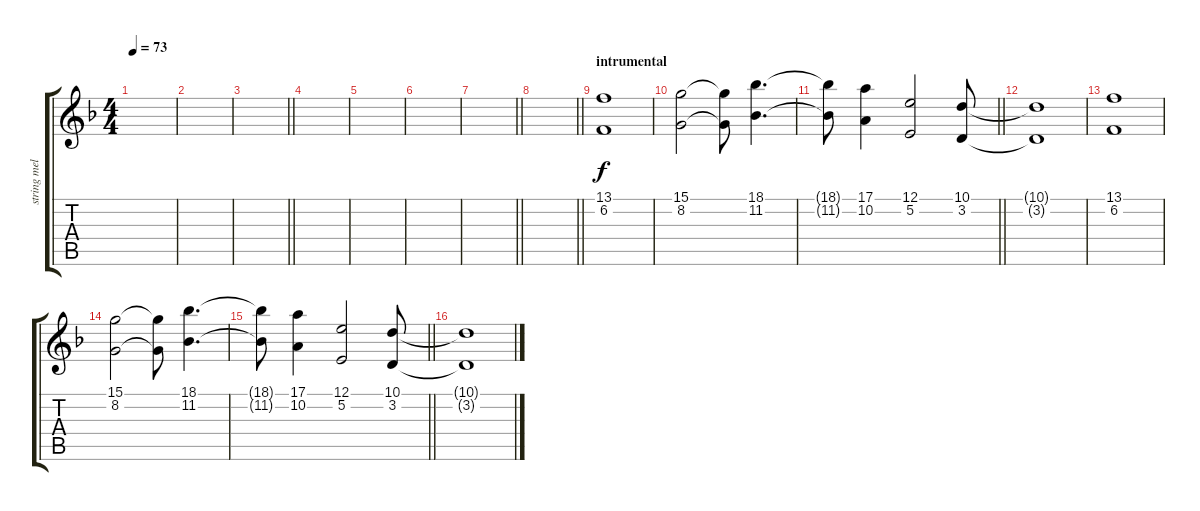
\track ("string melody" "string mel") {instrument stringensemble1}
\staff {score tabs}
\tuning (E4 B3 G3 D3 A2 E2) {hide}
\ts (4 4)
\tempo 73
\clef g2
\ks f
|
|
\barLineRight lightlight
|
|
|
|
\barLineRight lightlight
|
\barLineRight lightlight
|
\section ("" "intrumental")
(13.1 6.2).1 |
(15.1 8.2).2 (15.1{t} 8.2{t}).8 (18.1 11.2).4{d} |
\barLineRight lightlight
(18.1{t} 11.2{t}).8 (17.1 10.2).4 (12.1 5.2).2 (10.1 3.2).8 |
(10.1{t} 3.2{t}).1 |
(13.1 6.2).1 |
(15.1 8.2).2 (15.1{t} 8.2{t}).8 (18.1 11.2).4{d} |
\barLineRight lightlight
(18.1{t} 11.2{t}).8 (17.1 10.2).4 (12.1 5.2).2 (10.1 3.2).8 |
(10.1{t} 3.2{t}).1
